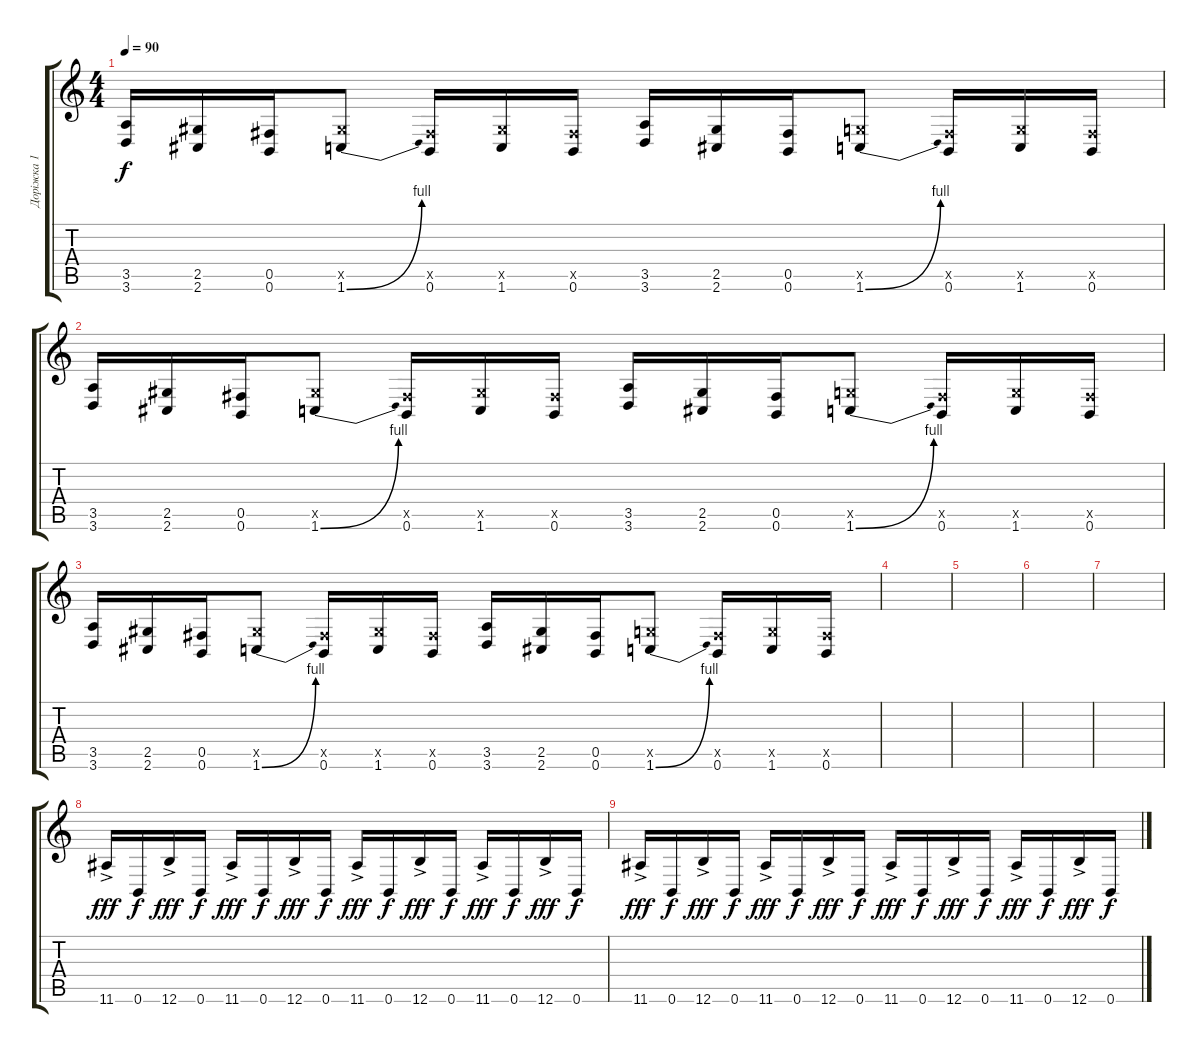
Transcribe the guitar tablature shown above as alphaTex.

\track ("Доріжка 1" "Доріжка 1") {instrument distortionguitar}
\staff {score tabs}
\tuning (Db4 Ab3 E3 B2 Gb2 B1) {hide}
\ts (4 4)
\tempo 90
\clef g2
\ks c
(3.5 3.6).16{dy f} (2.5 2.6).16 (0.5 0.6).16 (2.5{x} 1.6{be (bend 0 0 60 4)}).8 (0.5{x} 0.6).16 (2.5{x} 1.6).16 (0.5{x} 0.6).16 (3.5 3.6).16 (2.5 2.6).16 (0.5 0.6).16 (1.5{x} 1.6{be (bend 0 0 60 4)}).8 (0.5{x} 0.6).16 (1.5{x} 1.6).16 (0.5{x} 0.6).16 |
(3.5 3.6).16 (2.5 2.6).16 (0.5 0.6).16 (2.5{x} 1.6{be (bend 0 0 60 4)}).8 (0.5{x} 0.6).16 (2.5{x} 1.6).16 (0.5{x} 0.6).16 (3.5 3.6).16 (2.5 2.6).16 (0.5 0.6).16 (1.5{x} 1.6{be (bend 0 0 60 4)}).8 (0.5{x} 0.6).16 (1.5{x} 1.6).16 (0.5{x} 0.6).16 |
(3.5 3.6).16 (2.5 2.6).16 (0.5 0.6).16 (2.5{x} 1.6{be (bend 0 0 60 4)}).8 (0.5{x} 0.6).16 (2.5{x} 1.6).16 (0.5{x} 0.6).16 (3.5 3.6).16 (2.5 2.6).16 (0.5 0.6).16 (1.5{x} 1.6{be (bend 0 0 60 4)}).8 (0.5{x} 0.6).16 (1.5{x} 1.6).16 (0.5{x} 0.6).16 |
|
|
|
|
11.6{ac}.16{dy fff} 0.6.16{dy f} 12.6{ac}.16{dy fff} 0.6.16{dy f} 11.6{ac}.16{dy fff} 0.6.16{dy f} 12.6{ac}.16{dy fff} 0.6.16{dy f} 11.6{ac}.16{dy fff} 0.6.16{dy f} 12.6{ac}.16{dy fff} 0.6.16{dy f} 11.6{ac}.16{dy fff} 0.6.16{dy f} 12.6{ac}.16{dy fff} 0.6.16{dy f} |
11.6{ac}.16{dy fff} 0.6.16{dy f} 12.6{ac}.16{dy fff} 0.6.16{dy f} 11.6{ac}.16{dy fff} 0.6.16{dy f} 12.6{ac}.16{dy fff} 0.6.16{dy f} 11.6{ac}.16{dy fff} 0.6.16{dy f} 12.6{ac}.16{dy fff} 0.6.16{dy f} 11.6{ac}.16{dy fff} 0.6.16{dy f} 12.6{ac}.16{dy fff} 0.6.16{dy f}
